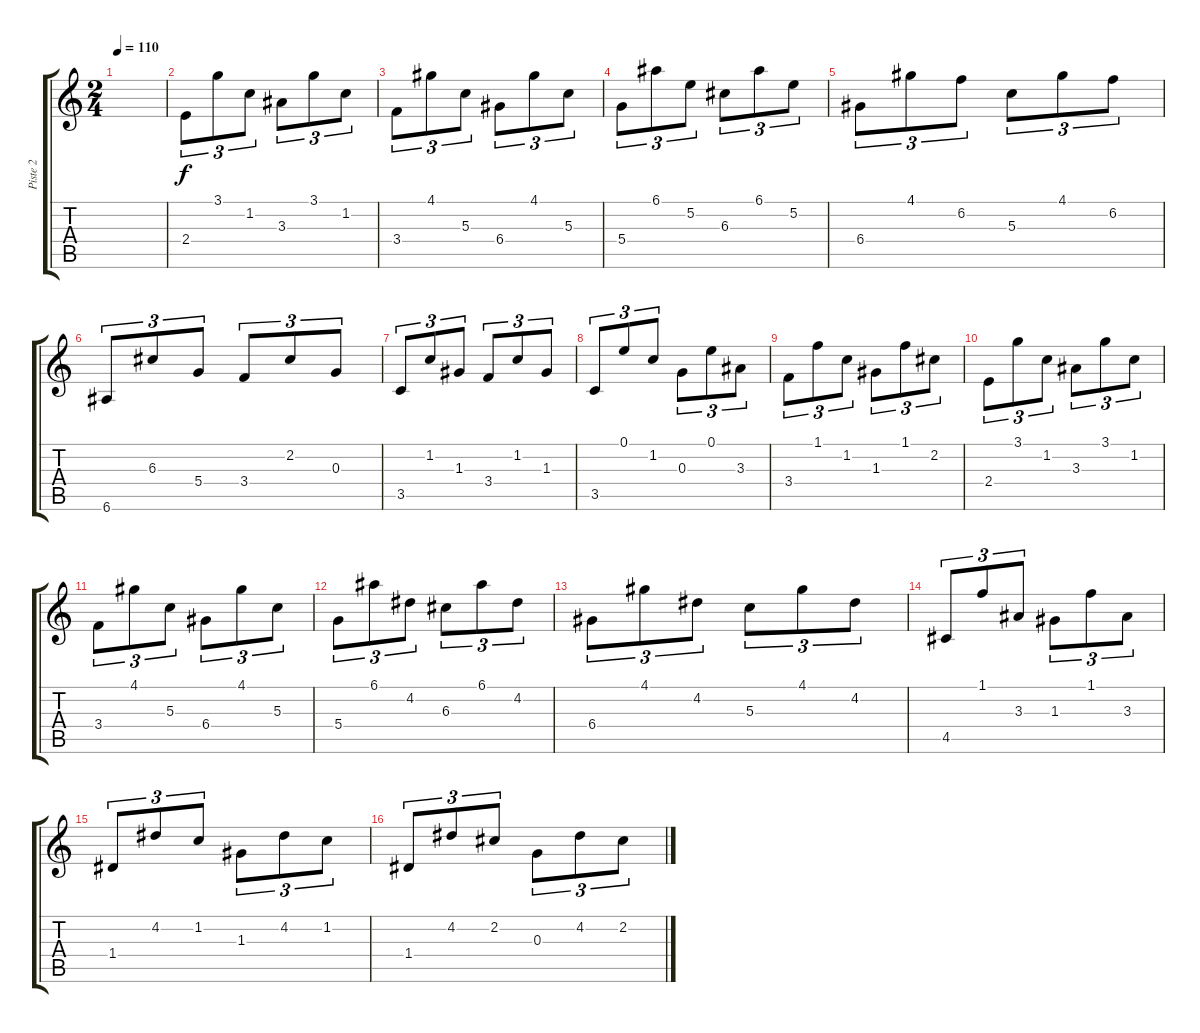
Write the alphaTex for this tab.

\track ("Piste 2" "Piste 2") {instrument acousticbass}
\staff {score tabs}
\tuning (E4 B3 G3 D3 A2 E2) {hide}
\ts (2 4)
\tempo 110
\clef g2
\ks c
|
2.4.8{tu (3 2)} 3.1.8{tu (3 2)} 1.2.8{tu (3 2)} 3.3.8{tu (3 2)} 3.1.8{tu (3 2)} 1.2.8{tu (3 2)} |
3.4.8{tu (3 2)} 4.1.8{tu (3 2)} 5.3.8{tu (3 2)} 6.4.8{tu (3 2)} 4.1.8{tu (3 2)} 5.3.8{tu (3 2)} |
5.4.8{tu (3 2)} 6.1.8{tu (3 2)} 5.2.8{tu (3 2)} 6.3.8{tu (3 2)} 6.1.8{tu (3 2)} 5.2.8{tu (3 2)} |
6.4.8{tu (3 2)} 4.1.8{tu (3 2)} 6.2.8{tu (3 2)} 5.3.8{tu (3 2)} 4.1.8{tu (3 2)} 6.2.8{tu (3 2)} |
6.6.8{tu (3 2)} 6.3.8{tu (3 2)} 5.4.8{tu (3 2)} 3.4.8{tu (3 2)} 2.2.8{tu (3 2)} 0.3.8{tu (3 2)} |
3.5.8{tu (3 2)} 1.2.8{tu (3 2)} 1.3.8{tu (3 2)} 3.4.8{tu (3 2)} 1.2.8{tu (3 2)} 1.3.8{tu (3 2)} |
3.5.8{tu (3 2)} 0.1.8{tu (3 2)} 1.2.8{tu (3 2)} 0.3.8{tu (3 2)} 0.1.8{tu (3 2)} 3.3.8{tu (3 2)} |
3.4.8{tu (3 2)} 1.1.8{tu (3 2)} 1.2.8{tu (3 2)} 1.3.8{tu (3 2)} 1.1.8{tu (3 2)} 2.2.8{tu (3 2)} |
2.4.8{tu (3 2)} 3.1.8{tu (3 2)} 1.2.8{tu (3 2)} 3.3.8{tu (3 2)} 3.1.8{tu (3 2)} 1.2.8{tu (3 2)} |
3.4.8{tu (3 2)} 4.1.8{tu (3 2)} 5.3.8{tu (3 2)} 6.4.8{tu (3 2)} 4.1.8{tu (3 2)} 5.3.8{tu (3 2)} |
5.4.8{tu (3 2)} 6.1.8{tu (3 2)} 4.2.8{tu (3 2)} 6.3.8{tu (3 2)} 6.1.8{tu (3 2)} 4.2.8{tu (3 2)} |
6.4.8{tu (3 2)} 4.1.8{tu (3 2)} 4.2.8{tu (3 2)} 5.3.8{tu (3 2)} 4.1.8{tu (3 2)} 4.2.8{tu (3 2)} |
4.5.8{tu (3 2)} 1.1.8{tu (3 2)} 3.3.8{tu (3 2)} 1.3.8{tu (3 2)} 1.1.8{tu (3 2)} 3.3.8{tu (3 2)} |
1.4.8{tu (3 2)} 4.2.8{tu (3 2)} 1.2.8{tu (3 2)} 1.3.8{tu (3 2)} 4.2.8{tu (3 2)} 1.2.8{tu (3 2)} |
1.4.8{tu (3 2)} 4.2.8{tu (3 2)} 2.2.8{tu (3 2)} 0.3.8{tu (3 2)} 4.2.8{tu (3 2)} 2.2.8{tu (3 2)}
